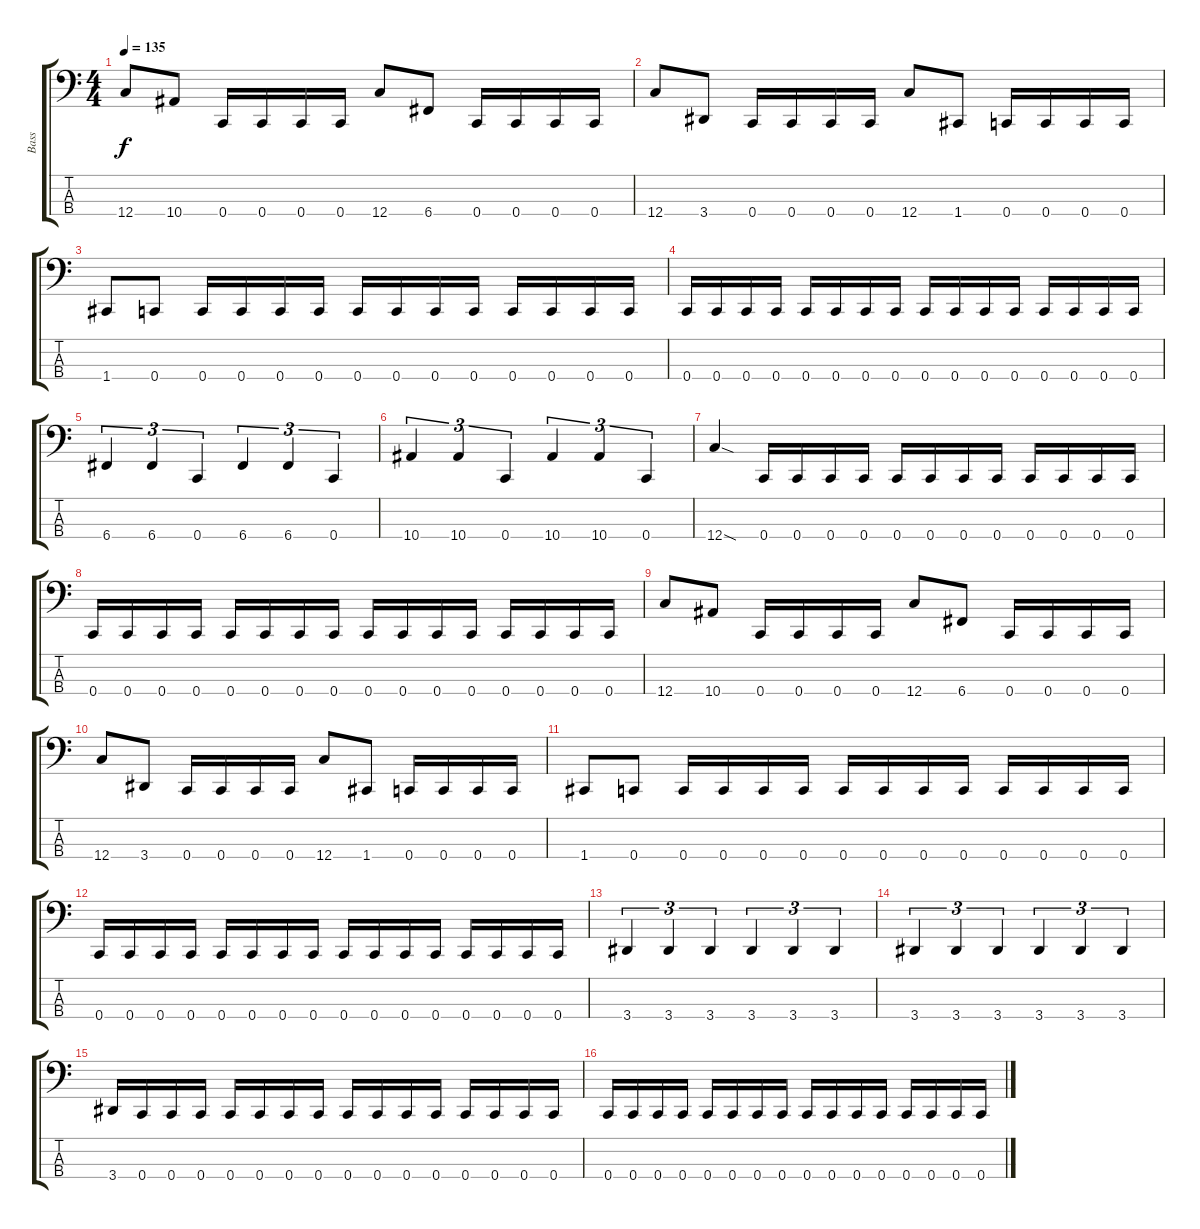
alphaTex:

\track ("Bass" "Bass") {instrument electricbasspick}
\staff {score tabs}
\tuning (Eb2 Bb1 F1 C1) {hide}
\ts (4 4)
\tempo 135
\clef f4
\ks c
12.4.8{dy f} 10.4.8 0.4.16 0.4.16 0.4.16 0.4.16 12.4.8 6.4.8 0.4.16 0.4.16 0.4.16 0.4.16 |
12.4.8 3.4.8 0.4.16 0.4.16 0.4.16 0.4.16 12.4.8 1.4.8 0.4.16 0.4.16 0.4.16 0.4.16 |
1.4.8 0.4.8 0.4.16 0.4.16 0.4.16 0.4.16 0.4.16 0.4.16 0.4.16 0.4.16 0.4.16 0.4.16 0.4.16 0.4.16 |
0.4.16 0.4.16 0.4.16 0.4.16 0.4.16 0.4.16 0.4.16 0.4.16 0.4.16 0.4.16 0.4.16 0.4.16 0.4.16 0.4.16 0.4.16 0.4.16 |
6.4.4{tu (3 2)} 6.4.4{tu (3 2)} 0.4.4{tu (3 2)} 6.4.4{tu (3 2)} 6.4.4{tu (3 2)} 0.4.4{tu (3 2)} |
10.4.4{tu (3 2)} 10.4.4{tu (3 2)} 0.4.4{tu (3 2)} 10.4.4{tu (3 2)} 10.4.4{tu (3 2)} 0.4.4{tu (3 2)} |
12.4{sod}.4 0.4.16 0.4.16 0.4.16 0.4.16 0.4.16 0.4.16 0.4.16 0.4.16 0.4.16 0.4.16 0.4.16 0.4.16 |
0.4.16 0.4.16 0.4.16 0.4.16 0.4.16 0.4.16 0.4.16 0.4.16 0.4.16 0.4.16 0.4.16 0.4.16 0.4.16 0.4.16 0.4.16 0.4.16 |
12.4.8 10.4.8 0.4.16 0.4.16 0.4.16 0.4.16 12.4.8 6.4.8 0.4.16 0.4.16 0.4.16 0.4.16 |
12.4.8 3.4.8 0.4.16 0.4.16 0.4.16 0.4.16 12.4.8 1.4.8 0.4.16 0.4.16 0.4.16 0.4.16 |
1.4.8 0.4.8 0.4.16 0.4.16 0.4.16 0.4.16 0.4.16 0.4.16 0.4.16 0.4.16 0.4.16 0.4.16 0.4.16 0.4.16 |
0.4.16 0.4.16 0.4.16 0.4.16 0.4.16 0.4.16 0.4.16 0.4.16 0.4.16 0.4.16 0.4.16 0.4.16 0.4.16 0.4.16 0.4.16 0.4.16 |
3.4.4{tu (3 2)} 3.4.4{tu (3 2)} 3.4.4{tu (3 2)} 3.4.4{tu (3 2)} 3.4.4{tu (3 2)} 3.4.4{tu (3 2)} |
3.4.4{tu (3 2)} 3.4.4{tu (3 2)} 3.4.4{tu (3 2)} 3.4.4{tu (3 2)} 3.4.4{tu (3 2)} 3.4.4{tu (3 2)} |
3.4.16 0.4.16 0.4.16 0.4.16 0.4.16 0.4.16 0.4.16 0.4.16 0.4.16 0.4.16 0.4.16 0.4.16 0.4.16 0.4.16 0.4.16 0.4.16 |
0.4.16 0.4.16 0.4.16 0.4.16 0.4.16 0.4.16 0.4.16 0.4.16 0.4.16 0.4.16 0.4.16 0.4.16 0.4.16 0.4.16 0.4.16 0.4.16
